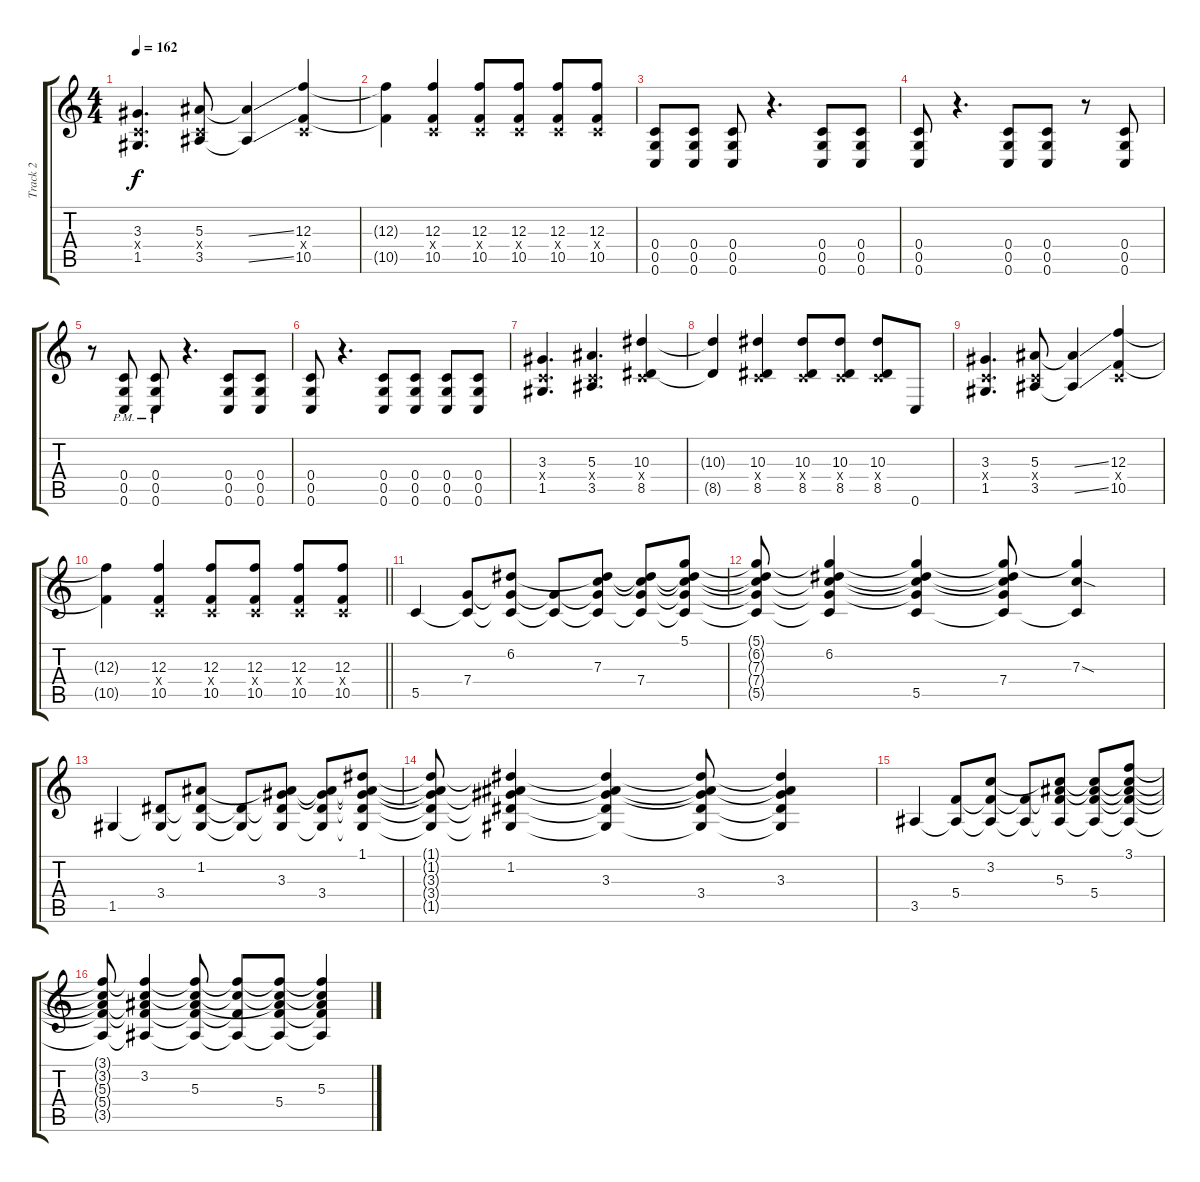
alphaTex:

\track ("Track 2" "Track 2") {instrument distortionguitar}
\staff {score tabs}
\tuning (D4 A3 F3 C3 G2 C2) {hide}
\ts (4 4)
\tempo 162
\clef g2
\ks c
(3.3 0.4{x} 1.5).4{d dy f} (5.3 0.4{x} 3.5).8 (5.3{ss t} 3.5{ss t}).4 (12.3 0.4{x} 10.5).4 |
(12.3{t} 10.5{t}).4 (12.3 0.4{x} 10.5).4 (12.3 0.4{x} 10.5).8 (12.3 0.4{x} 10.5).8 (12.3 0.4{x} 10.5).8 (12.3 0.4{x} 10.5).8 |
(0.4 0.5 0.6).8 (0.4 0.5 0.6).8 (0.4 0.5 0.6).8 r.4{d} (0.4 0.5 0.6).8 (0.4 0.5 0.6).8 |
(0.4 0.5 0.6).8 r.4{d} (0.4 0.5 0.6).8 (0.4 0.5 0.6).8 r.8 (0.4 0.5 0.6).8 |
r.8 (0.4{pm} 0.5{pm} 0.6{pm}).8 (0.4{pm} 0.5{pm} 0.6{pm}).8 r.4{d} (0.4 0.5 0.6).8 (0.4 0.5 0.6).8 |
(0.4 0.5 0.6).8 r.4{d} (0.4 0.5 0.6).8 (0.4 0.5 0.6).8 (0.4 0.5 0.6).8 (0.4 0.5 0.6).8 |
(3.3 0.4{x} 1.5).4{d} (5.3 0.4{x} 3.5).4{d} (10.3 0.4{x} 8.5).4 |
(10.3{t} 8.5{t}).4 (10.3 0.4{x} 8.5).4 (10.3 0.4{x} 8.5).8 (10.3 0.4{x} 8.5).8 (10.3 0.4{x} 8.5).8 0.6.8 |
(3.3 0.4{x} 1.5).4{d} (5.3 0.4{x} 3.5).8 (5.3{ss t} 3.5{ss t}).4 (12.3 0.4{x} 10.5).4 |
\barLineRight lightlight
(12.3{t} 10.5{t}).4 (12.3 0.4{x} 10.5).4 (12.3 0.4{x} 10.5).8 (12.3 0.4{x} 10.5).8 (12.3 0.4{x} 10.5).8 (12.3 0.4{x} 10.5).8 |
5.5.4 (7.4 5.5{t}).8 (6.2 7.4{t} 5.5{t}).8 (7.4{t} 5.5{t}).8 (6.2{t} 7.3 7.4{t} 5.5{t}).8 (6.2{t} 7.3{t} 7.4 5.5{t}).8 (5.1 6.2{t} 7.3{t} 7.4{t} 5.5{t}).8 |
(5.1{t} 6.2{t} 7.3{t} 7.4{t} 5.5{t}).8 (5.1{t} 6.2 7.3{t} 7.4{t} 5.5{t}).4 (5.1{t} 6.2{t} 7.3{t} 7.4{t} 5.5).4 (5.1{t} 6.2{t} 7.3{t} 7.4 5.5{t}).8 (5.1{t} 7.3{sod} 5.5{t}).4 |
1.5.4 (3.4 1.5{t}).8 (1.2 3.4{t} 1.5{t}).8 (3.4{t} 1.5{t}).8 (1.2{t} 3.3 3.4{t} 1.5{t}).8 (1.2{t} 3.3{t} 3.4 1.5{t}).8 (1.1 1.2{t} 3.3{t} 3.4{t} 1.5{t}).8 |
(1.1{t} 1.2{t} 3.3{t} 3.4{t} 1.5{t}).8 (1.1{t} 1.2 3.3{t} 3.4{t} 1.5{t}).4 (1.1{t} 1.2{t} 3.3 3.4{t} 1.5{t}).4 (1.1{t} 1.2{t} 3.3{t} 3.4 1.5{t}).8 (1.1{t} 1.2{t} 3.3 3.4{t} 1.5{t}).4 |
3.5.4 (5.4 3.5{t}).8 (3.2 5.4{t} 3.5{t}).8 (5.4{t} 3.5{t}).8 (3.2{t} 5.3 5.4{t} 3.5{t}).8 (3.2{t} 5.3{t} 5.4 3.5{t}).8 (3.1 3.2{t} 5.3{t} 5.4{t} 3.5{t}).8 |
(3.1{t} 3.2{t} 5.3{t} 5.4{t} 3.5{t}).8 (3.1{t} 3.2 5.3{t} 5.4{t} 3.5{t}).4 (3.1{t} 3.2{t} 5.3 5.4{t} 3.5{t}).8 (3.1{t} 3.2{t} 5.4{t} 3.5{t}).8 (3.1{t} 3.2{t} 5.3{t} 5.4 3.5{t}).8 (3.1{t} 3.2{t} 5.3 5.4{t} 3.5{t}).4
